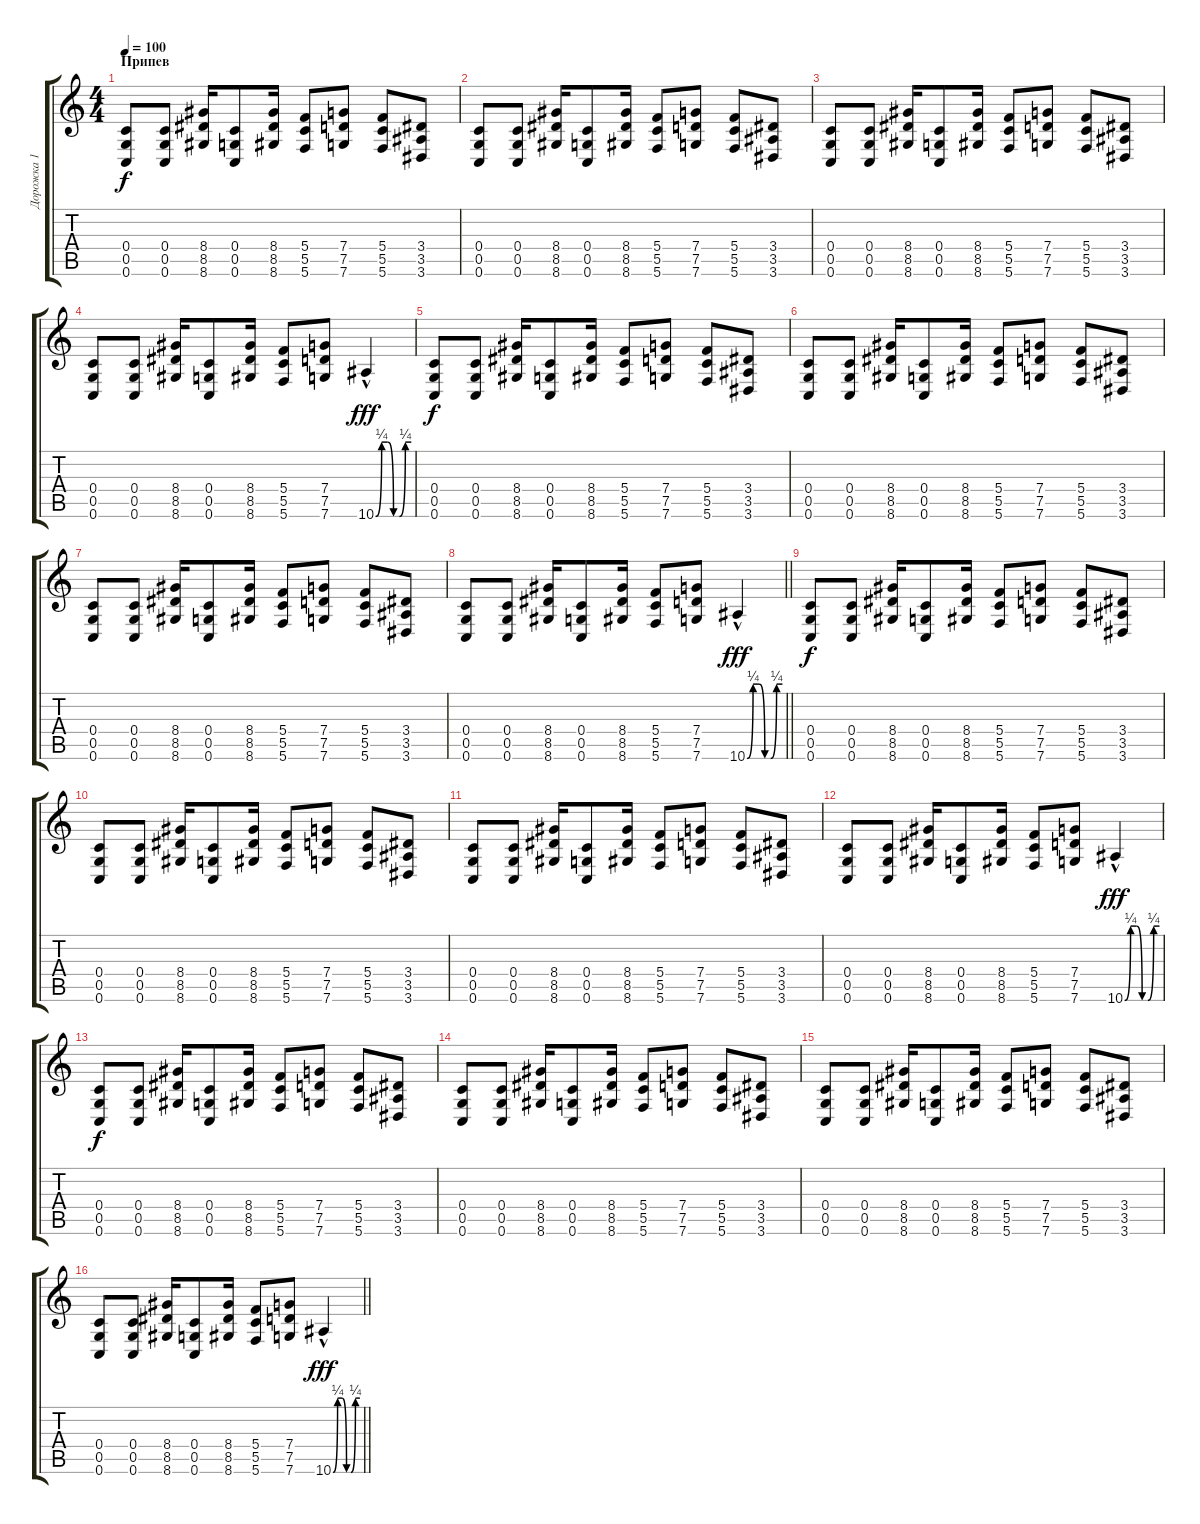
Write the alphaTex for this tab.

\track ("Дорожка 1" "Дорожка 1") {instrument distortionguitar}
\staff {score tabs}
\tuning (D4 A3 F3 C3 G2 C2) {hide}
\ts (4 4)
\section ("" "Припев")
\tempo 100
\clef g2
\ks c
(0.4 0.5 0.6).8{dy f} (0.4 0.5 0.6).8 (8.4 8.5 8.6).16 (0.4 0.5 0.6).8 (8.4 8.5 8.6).16 (5.4 5.5 5.6).8 (7.4 7.5 7.6).8 (5.4 5.5 5.6).8 (3.4 3.5 3.6).8 |
(0.4 0.5 0.6).8 (0.4 0.5 0.6).8 (8.4 8.5 8.6).16 (0.4 0.5 0.6).8 (8.4 8.5 8.6).16 (5.4 5.5 5.6).8 (7.4 7.5 7.6).8 (5.4 5.5 5.6).8 (3.4 3.5 3.6).8 |
(0.4 0.5 0.6).8 (0.4 0.5 0.6).8 (8.4 8.5 8.6).16 (0.4 0.5 0.6).8 (8.4 8.5 8.6).16 (5.4 5.5 5.6).8 (7.4 7.5 7.6).8 (5.4 5.5 5.6).8 (3.4 3.5 3.6).8 |
(0.4 0.5 0.6).8 (0.4 0.5 0.6).8 (8.4 8.5 8.6).16 (0.4 0.5 0.6).8 (8.4 8.5 8.6).16 (5.4 5.5 5.6).8 (7.4 7.5 7.6).8 10.6{be (custom 0 0 10 1 20 1 30 0 40 0 50 1 60 1) hac}.4{dy fff} |
(0.4 0.5 0.6).8{dy f} (0.4 0.5 0.6).8 (8.4 8.5 8.6).16 (0.4 0.5 0.6).8 (8.4 8.5 8.6).16 (5.4 5.5 5.6).8 (7.4 7.5 7.6).8 (5.4 5.5 5.6).8 (3.4 3.5 3.6).8 |
(0.4 0.5 0.6).8 (0.4 0.5 0.6).8 (8.4 8.5 8.6).16 (0.4 0.5 0.6).8 (8.4 8.5 8.6).16 (5.4 5.5 5.6).8 (7.4 7.5 7.6).8 (5.4 5.5 5.6).8 (3.4 3.5 3.6).8 |
(0.4 0.5 0.6).8 (0.4 0.5 0.6).8 (8.4 8.5 8.6).16 (0.4 0.5 0.6).8 (8.4 8.5 8.6).16 (5.4 5.5 5.6).8 (7.4 7.5 7.6).8 (5.4 5.5 5.6).8 (3.4 3.5 3.6).8 |
\barLineRight lightlight
(0.4 0.5 0.6).8 (0.4 0.5 0.6).8 (8.4 8.5 8.6).16 (0.4 0.5 0.6).8 (8.4 8.5 8.6).16 (5.4 5.5 5.6).8 (7.4 7.5 7.6).8 10.6{be (custom 0 0 10 1 20 1 30 0 40 0 50 1 60 1) hac}.4{dy fff} |
(0.4 0.5 0.6).8{dy f} (0.4 0.5 0.6).8 (8.4 8.5 8.6).16 (0.4 0.5 0.6).8 (8.4 8.5 8.6).16 (5.4 5.5 5.6).8 (7.4 7.5 7.6).8 (5.4 5.5 5.6).8 (3.4 3.5 3.6).8 |
(0.4 0.5 0.6).8 (0.4 0.5 0.6).8 (8.4 8.5 8.6).16 (0.4 0.5 0.6).8 (8.4 8.5 8.6).16 (5.4 5.5 5.6).8 (7.4 7.5 7.6).8 (5.4 5.5 5.6).8 (3.4 3.5 3.6).8 |
(0.4 0.5 0.6).8 (0.4 0.5 0.6).8 (8.4 8.5 8.6).16 (0.4 0.5 0.6).8 (8.4 8.5 8.6).16 (5.4 5.5 5.6).8 (7.4 7.5 7.6).8 (5.4 5.5 5.6).8 (3.4 3.5 3.6).8 |
(0.4 0.5 0.6).8 (0.4 0.5 0.6).8 (8.4 8.5 8.6).16 (0.4 0.5 0.6).8 (8.4 8.5 8.6).16 (5.4 5.5 5.6).8 (7.4 7.5 7.6).8 10.6{be (custom 0 0 10 1 20 1 30 0 40 0 50 1 60 1) hac}.4{dy fff} |
(0.4 0.5 0.6).8{dy f} (0.4 0.5 0.6).8 (8.4 8.5 8.6).16 (0.4 0.5 0.6).8 (8.4 8.5 8.6).16 (5.4 5.5 5.6).8 (7.4 7.5 7.6).8 (5.4 5.5 5.6).8 (3.4 3.5 3.6).8 |
(0.4 0.5 0.6).8 (0.4 0.5 0.6).8 (8.4 8.5 8.6).16 (0.4 0.5 0.6).8 (8.4 8.5 8.6).16 (5.4 5.5 5.6).8 (7.4 7.5 7.6).8 (5.4 5.5 5.6).8 (3.4 3.5 3.6).8 |
(0.4 0.5 0.6).8 (0.4 0.5 0.6).8 (8.4 8.5 8.6).16 (0.4 0.5 0.6).8 (8.4 8.5 8.6).16 (5.4 5.5 5.6).8 (7.4 7.5 7.6).8 (5.4 5.5 5.6).8 (3.4 3.5 3.6).8 |
\barLineRight lightlight
(0.4 0.5 0.6).8 (0.4 0.5 0.6).8 (8.4 8.5 8.6).16 (0.4 0.5 0.6).8 (8.4 8.5 8.6).16 (5.4 5.5 5.6).8 (7.4 7.5 7.6).8 10.6{be (custom 0 0 10 1 20 1 30 0 40 0 50 1 60 1) hac}.4{dy fff}
